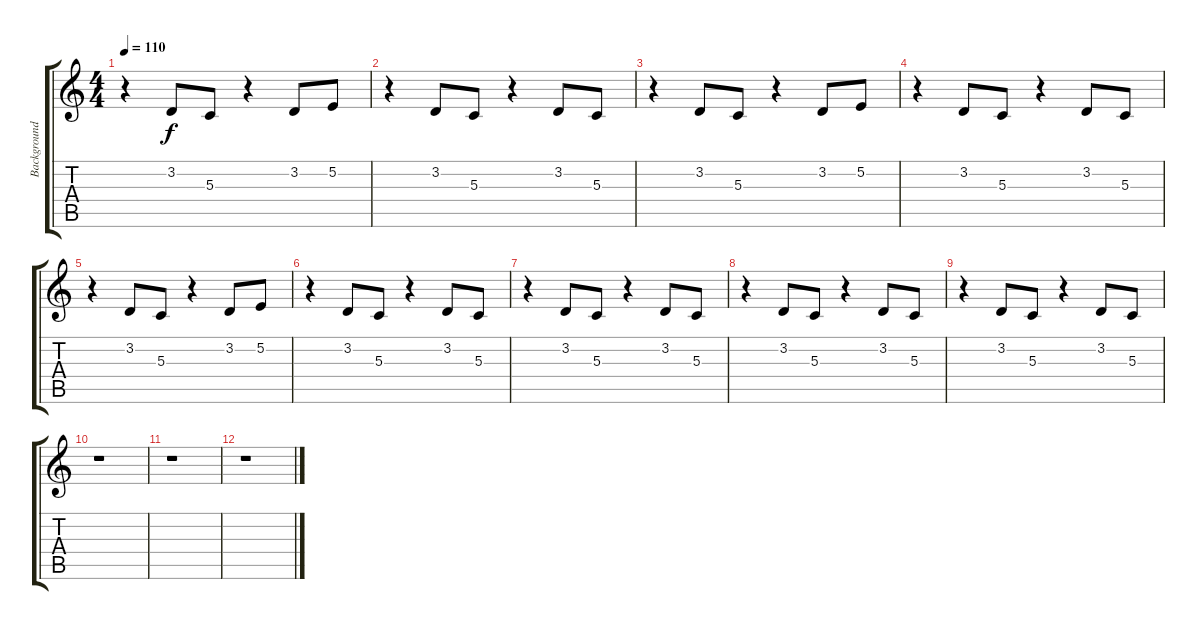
\track ("Background Vocals" "Background") {instrument rockorgan}
\staff {score tabs}
\tuning (E4 B3 G3 D3 A2 E2) {hide}
\ts (4 4)
\tempo 110
\clef g2
\ks c
r.4{dy f} 3.2.8 5.3.8 r.4 3.2.8 5.2.8 |
r.4 3.2.8 5.3.8 r.4 3.2.8 5.3.8 |
r.4 3.2.8 5.3.8 r.4 3.2.8 5.2.8 |
r.4 3.2.8 5.3.8 r.4 3.2.8 5.3.8 |
r.4 3.2.8 5.3.8 r.4 3.2.8 5.2.8 |
r.4 3.2.8 5.3.8 r.4 3.2.8 5.3.8 |
r.4 3.2.8 5.3.8 r.4 3.2.8 5.3.8 |
r.4 3.2.8 5.3.8 r.4 3.2.8 5.3.8 |
r.4 3.2.8 5.3.8 r.4 3.2.8 5.3.8 |
r.1 |
r.1 |
r.1
